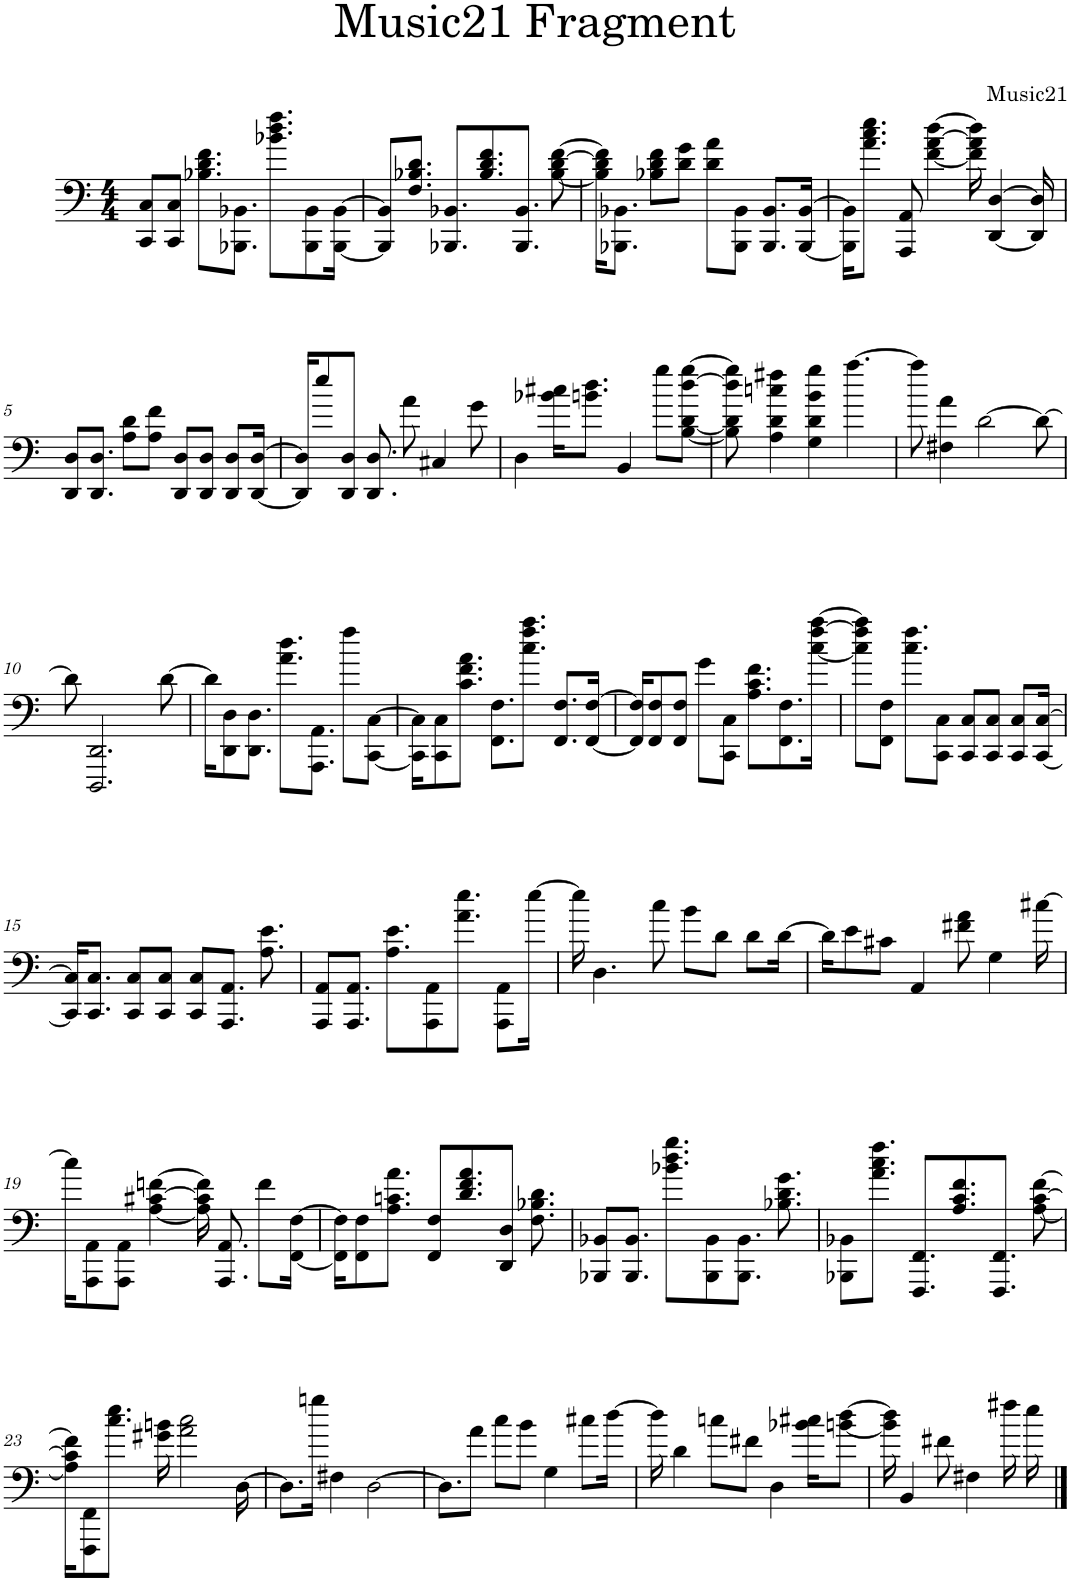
**kern
*part1
*staff1
*I"Piano
*I'Pno
*clefF4
*k[]
*M4/4
=1
8CC/ 8C/L
8CC/ 8C/J
8.B-X\ 8.d\ 8.f\L
8.BBB-X\ 8.BB-X\J
8.b-X\ 8.dd\ 8.ff\L
8BBB-\ 8BB-\
[16BBB-\ [16BB-\Jk
=2
8BBB-/] 8BB-/]L
8.F/ 8.B-X/ 8.d/J
8.BBB-X/ 8.BB-X/L
8.B-/ 8.d/ 8.f/
8.BBB-/ 8.BB-/J
[8B-\ [8d\ [8f\
=3
16B-\] 16d\] 16f\]KL
8.BBB-X\ 8.BB-X\J
8B-X\ 8d\ 8f\L
8d\ 8g\J
8d\ 8a\L
8BBB-\ 8BB-\J
8.BBB-/ 8.BB-/L
[16BBB-/ [16BB-/Jk
=4
16BBB-\] 16BB-\]KL
8.a\ 8.cc\ 8.ee\J
8AAA/ 8AA/
[4f\ [4a\ [4dd\
16f\] 16a\] 16dd\]
[4DD/ [4D/
16DD/] 16D/]
!!LO:LB:g=z
=5
8DD/ 8D/L
8.DD/ 8.D/J
8A\ 8d\L
8A\ 8f\J
8DD/ 8D/L
8DD/ 8D/J
8DD/ 8D/L
[16DD/ [16D/Jk
=6
16DD/] 16D/]KL
8ee/
8DD/ 8D/J
8.DD/ 8.D/
8a\
4C#X/
8g\
=7
4D\
16b-X\ 16cc#X\KL
8.bn\ 8.dd\J
4BB/
8gg\L
[8B\ [8d\ [8dd\ [8gg\J
=8
8B\] 8d\] 8dd\] 8gg\]
4A\ 4d\ 4ccn\ 4ff#X\
4G\ 4d\ 4b\ 4gg\
[4.aa\
=9
8aa\]
4F#X\ 4a\
[2d\
8d\_
!!LO:LB:g=z
=10
8d\]
2.DDD/ 2.DD/
[8d\
=11
16d\KL]
8DD\ 8D\
8.DD\ 8.D\J
8.a\ 8.dd\L
8.AAA\ 8.AA\J
8ff\L
[8CC\ [8C\J
=12
16CC\] 16C\]KL
8CC\ 8C\
8.c\ 8.f\ 8.a\J
8.FF\ 8.F\L
8.cc\ 8.ff\ 8.aa\J
8.FF/ 8.F/L
[16FF/ [16F/Jk
=13
16FF/] 16F/]KL
8FF/ 8F/
8FF/ 8F/J
8g\L
8CC\ 8C\J
8.A\ 8.c\ 8.f\L
8.FF\ 8.F\
[16cc\ [16ff\ [16aa\Jk
=14
8cc\] 8ff\] 8aa\]L
8FF\ 8F\J
8.cc\ 8.ff\L
8CC\ 8C\J
8CC/ 8C/L
8CC/ 8C/J
8CC/ 8C/L
[16CC/ [16C/Jk
!!LO:LB:g=z
=15
16CC/] 16C/]KL
8.CC/ 8.C/J
8CC/ 8C/L
8CC/ 8C/J
8CC/ 8C/L
8.AAA/ 8.AA/J
8.A\ 8.e\
=16
8AAA/ 8AA/L
8.AAA/ 8.AA/J
8.A\ 8.e\L
8AAA\ 8AA\
8.a\ 8.ee\J
8AAA\ 8AA\L
[16ee\Jk
=17
16ee\]
4.D\
8cc\
8b\L
8d\J
8d\L
[16d\Jk
=18
16d\KL]
8e\
8c#X\J
4AA/
8f#X\ 8a\
4G\
[16cc#X\
!!LO:LB:g=z
=19
16cc#\KL]
8AAA\ 8AA\
8AAA\ 8AA\J
[4A\ [4c#X\ [4fn\
16A\] 16c#\] 16f\]
8.AAA/ 8.AA/
8f\L
[16FF\ [16F\Jk
=20
16FF\] 16F\]KL
8FF\ 8F\
8.A\ 8.cn\ 8.a\J
8FF/ 8F/L
8.d/ 8.f/ 8.a/
8DD/ 8D/J
8.F\ 8.B-X\ 8.d\
=21
8BBB-X/ 8BB-X/L
8.BBB-/ 8.BB-/J
8.b-X\ 8.dd\ 8.gg\L
8BBB-\ 8BB-\
8.BBB-\ 8.BB-\J
8.B-X\ 8.d\ 8.g\
=22
8BBB-X\ 8BB-X\L
8.a\ 8.cc\ 8.ff\J
8.FFF/ 8.FF/L
8.A/ 8.c/ 8.f/
8.FFF/ 8.FF/J
[8A\ [8c\ [8f\
!!LO:LB:g=z
=23
16A\] 16c\] 16f\]KL
8FFF\ 8FF\
8.cc\ 8.ee\J
16g#X\ 16bn\
2a\ 2cc\
[16D\
=24
8.D\L]
16ggn\Jk
4F#X\
[2D\
=25
8.D\L]
8a\J
8cc\L
8b\J
4G\
8cc#X\L
[16dd\Jk
=26
16dd\]
4d\
8ccn\L
8f#X\J
4D\
16b-X\ 16cc#X\KL
[8bn\ [8dd\J
=27
16b\] 16dd\]
4BB/
8f#X\
4F#X\
16ff#X\
16ee\
==
*-
